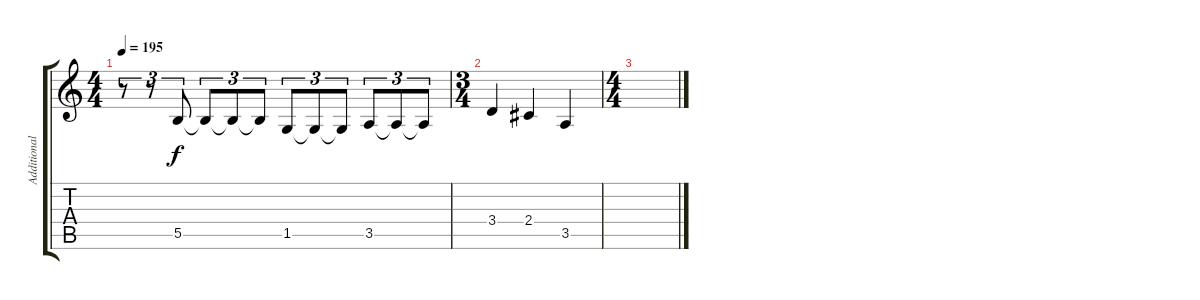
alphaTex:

\track ("Additional Guitar" "Additional") {instrument overdrivenguitar}
\staff {score tabs}
\tuning (Db4 Ab3 E3 B2 Gb2 B1) {hide}
\ts (4 4)
\tempo 195
\clef g2
\ks c
r.8{tu (3 2) dy f} r.8{tu (3 2)} 5.5.8{tu (3 2)} 5.5{t}.8{tu (3 2)} 5.5{t}.8{tu (3 2)} 5.5{t}.8{tu (3 2)} 1.5.8{tu (3 2)} 1.5{t}.8{tu (3 2)} 1.5{t}.8{tu (3 2)} 3.5.8{tu (3 2)} 3.5{t}.8{tu (3 2)} 3.5{t}.8{tu (3 2)} |
\ts (3 4)
3.4.4 2.4.4 3.5.4 |
\ts (4 4)
